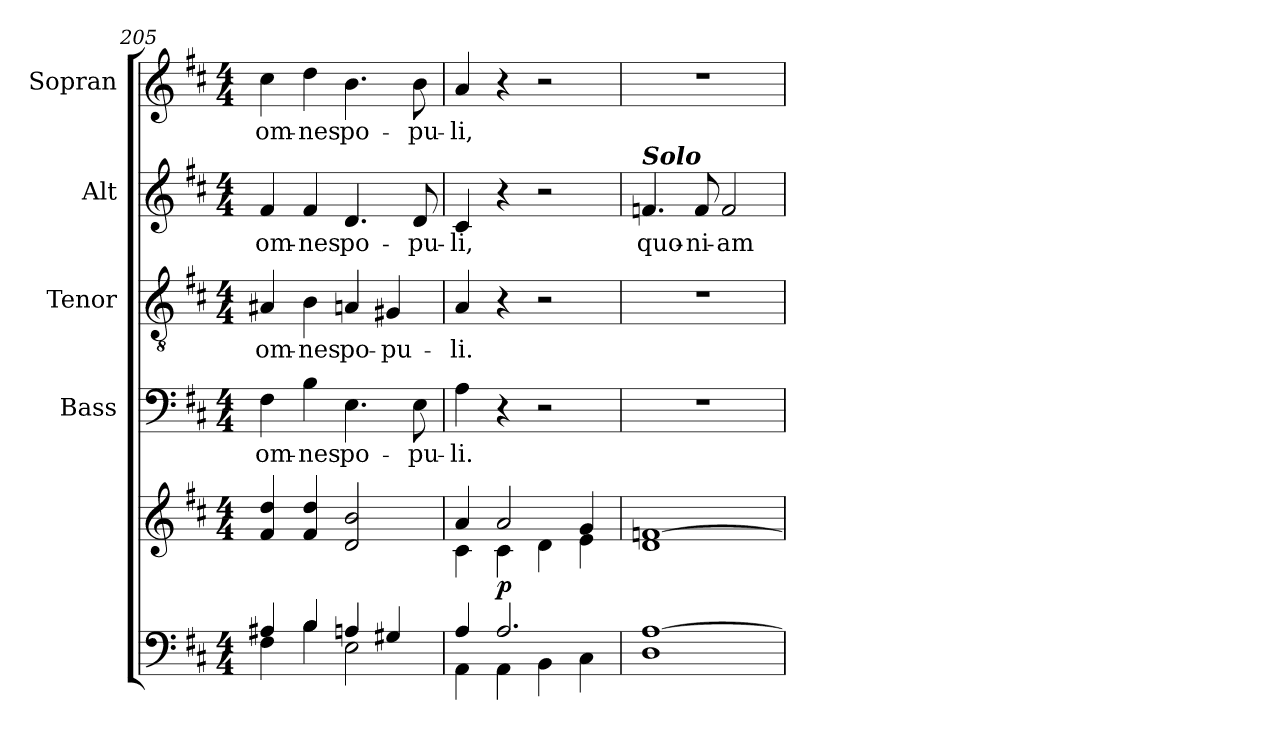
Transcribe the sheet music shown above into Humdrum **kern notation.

**kern	**kern	**dynam	**kern	**text	**kern	**text	**kern	**text	**kern	**text
*part5	*part5	*part5	*part4	*part4	*part3	*part3	*part2	*part2	*part1	*part1
*staff6	*staff5	*staff5/6	*staff4	*staff4	*staff3	*staff3	*staff2	*staff2	*staff1	*staff1
*	*	*	*I"Bass	*	*I"Tenor	*	*I"Alt	*	*I"Sopran	*
*	*	*	*I'B	*	*I'T	*	*I'A	*	*I'S	*
*clefF4	*clefG2	*	*clefF4	*	*clefGv2	*	*clefG2	*	*clefG2	*
*k[f#c#]	*k[f#c#]	*	*k[f#c#]	*	*k[f#c#]	*	*k[f#c#]	*	*k[f#c#]	*
*D:	*D:	*	*D:	*	*D:	*	*D:	*	*D:	*
*M4/4	*M4/4	*	*M4/4	*	*M4/4	*	*M4/4	*	*M4/4	*
=205	=205	=205	=205	=205	=205	=205	=205	=205	=205	=205
*^	*	*	*	*	*	*	*	*	*	*
!	!	!	!	!	!LO:LY:b	!	!LO:LY:b	!	!LO:LY:b	!	!LO:LY:b
4A#X/	4F#\	4f#/ 4dd/	.	4F#\	om-	4A#X/	om-	4f#/	om-	4cc#\	om-
!	!	!	!	!	!LO:LY:b	!	!LO:LY:b	!	!LO:LY:b	!	!LO:LY:b
4B/	4B\	4f#/ 4dd/	.	4B\	-nes	4B\	-nes	4f#/	-nes	4dd\	-nes
!	!	!	!	!	!LO:LY:b	!	!LO:LY:b	!	!LO:LY:b	!	!LO:LY:b
4An/	2E\	2d/ 2b/	.	4.E\	po-	4An/	po-	4.d/	po-	4.b\	po-
!	!	!	!	!	!	!	!LO:LY:b	!	!	!	!
4G#X/	.	.	.	.	.	4G#X/	-pu-	.	.	.	.
!	!	!	!	!	!LO:LY:b	!	!	!	!LO:LY:b	!	!LO:LY:b
.	.	.	.	8E\	-pu-	.	.	8d/	-pu-	8b\	-pu-
!!LO:LB:g=z
=206	=206	=206	=206	=206	=206	=206	=206	=206	=206	=206	=206
*	*	*^	*	*	*	*	*	*	*	*	*
!	!	!	!	!	!	!LO:LY:b	!	!LO:LY:b	!	!LO:LY:b	!	!LO:LY:b
4A/	4AA\	4a/	4c#\	.	4A\	-li.	4A/	-li.	4c#/	-li,	4a/	-li,
!	!	!	!	!LO:DY:b	!	!	!	!	!	!	!	!
2.A/	4AA\	2a/	4c#\	p	4r	.	4r	.	4r	.	4r	.
.	4BB\	.	4d\	.	2r	.	2r	.	2r	.	2r	.
.	4C#\	4g/	4e\	.	.	.	.	.	.	.	.	.
=207	=207	=207	=207	=207	=207	=207	=207	=207	=207	=207	=207	=207
!	!	!	!	!	!	!	!	!	!LO:TX:a:Bi:t=Solo	!	!	!
!	!	!	!	!	!	!	!	!	!	!LO:LY:b	!	!
*	*	*v	*v	*	*	*	*	*	*	*	*	*
[>1A	1D	1d [>1fn	.	1r	.	1r	.	4.fn/	quo-	1r	.
!	!	!	!	!	!	!	!	!	!LO:LY:b	!	!
.	.	.	.	.	.	.	.	8f/	-ni-	.	.
!	!	!	!	!	!	!	!	!	!LO:LY:b	!	!
.	.	.	.	.	.	.	.	2f/	-am	.	.
*v	*v	*	*	*	*	*	*	*	*	*	*
=	=	=	=	=	=	=	=	=	=	=
*-	*-	*-	*-	*-	*-	*-	*-	*-	*-	*-
